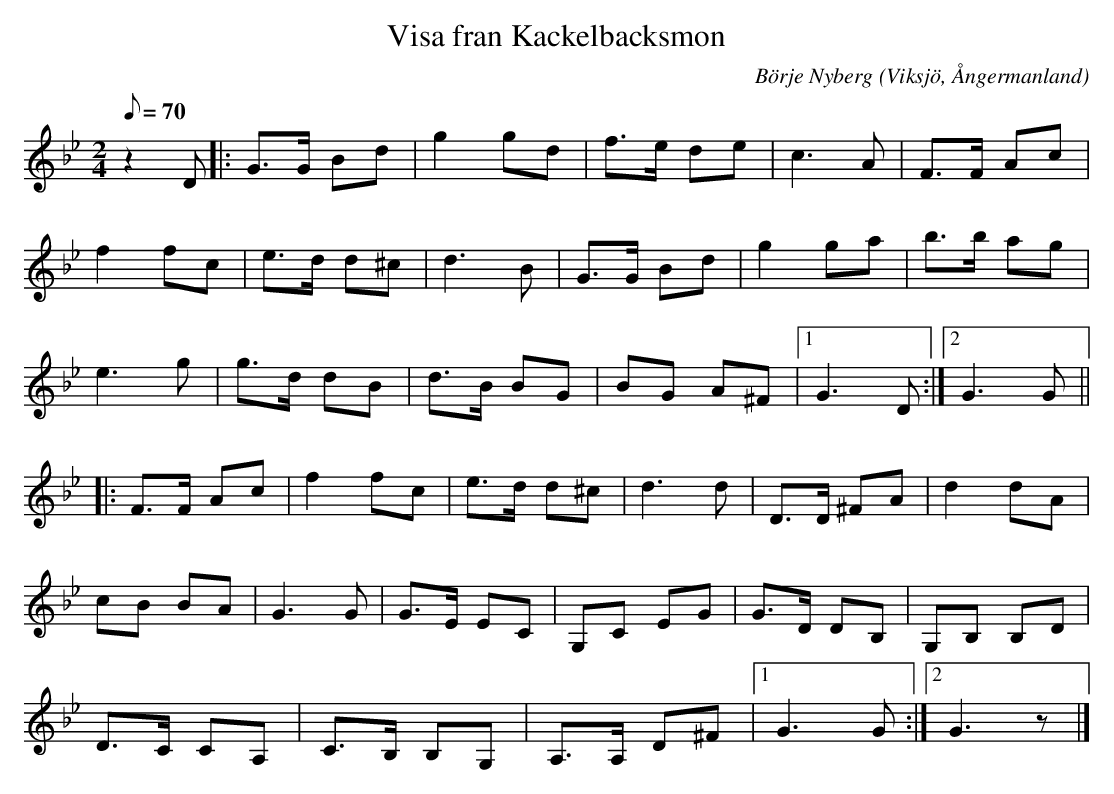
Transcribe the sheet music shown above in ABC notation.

X:1
T:Visa fran Kackelbacksmon
C:Börje Nyberg
O:Viksjö, Ångermanland
M:2/4
L:1/8
Q:70
K:Gm
z2 D|: G>G Bd | g2 gd | f>e de | c2>A2 | F>F Ac |
f2 fc | e>d d^c | d2>B2 | G>G Bd |g2 ga | b>b ag |
e2> g2 | g>d dB |d>B BG |BG A^F |1 G2> D2 :|2 G2> G2 ||
|: F>F Ac | f2 fc | e>d d^c | d2>d2 | D>D ^FA | d2 dA |
cB BA |G2> G2 | G>E EC | G,C EG | G>D DB, | G,B, B,D |
D>C CA, | C>B, B,G, | A,>A, D^F |1 G2> G2 :|2 G2> z2 |]
